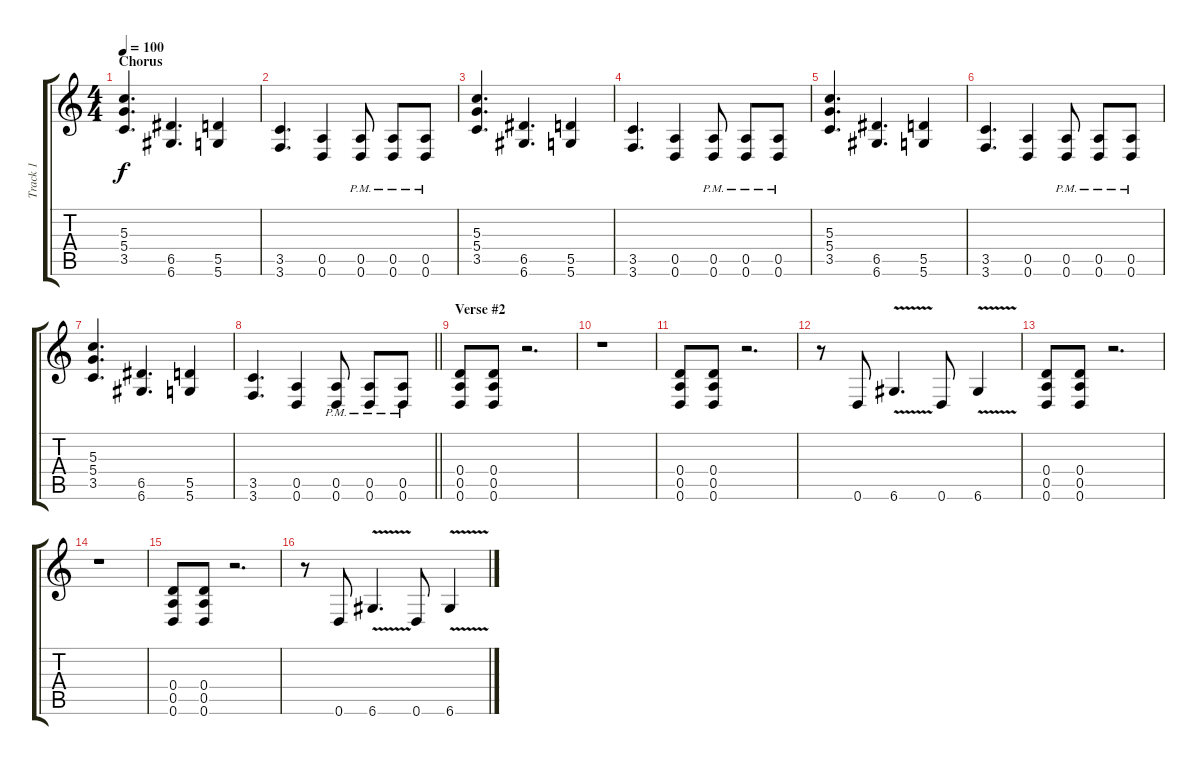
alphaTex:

\track ("Track 1" "Track 1") {instrument overdrivenguitar}
\staff {score tabs}
\tuning (E4 B3 G3 D3 A2 D2) {hide}
\ts (4 4)
\section ("" "Chorus")
\tempo 100
\clef g2
\ks c
(5.3 5.4 3.5).4{d dy f} (6.5 6.6).4{d} (5.5 5.6).4 |
(3.5 3.6).4{d} (0.5 0.6).4 (0.5{pm} 0.6{pm}).8 (0.5{pm} 0.6{pm}).8 (0.5{pm} 0.6{pm}).8 |
(5.3 5.4 3.5).4{d} (6.5 6.6).4{d} (5.5 5.6).4 |
(3.5 3.6).4{d} (0.5 0.6).4 (0.5{pm} 0.6{pm}).8 (0.5{pm} 0.6{pm}).8 (0.5{pm} 0.6{pm}).8 |
(5.3 5.4 3.5).4{d} (6.5 6.6).4{d} (5.5 5.6).4 |
(3.5 3.6).4{d} (0.5 0.6).4 (0.5{pm} 0.6{pm}).8 (0.5{pm} 0.6{pm}).8 (0.5{pm} 0.6{pm}).8 |
(5.3 5.4 3.5).4{d} (6.5 6.6).4{d} (5.5 5.6).4 |
\barLineRight lightlight
(3.5 3.6).4{d} (0.5 0.6).4 (0.5{pm} 0.6{pm}).8 (0.5{pm} 0.6{pm}).8 (0.5{pm} 0.6{pm}).8 |
\section ("" "Verse #2")
(0.4 0.5 0.6).8 (0.4 0.5 0.6).8 r.2{d} |
r.1 |
(0.4 0.5 0.6).8 (0.4 0.5 0.6).8 r.2{d} |
r.8 0.6.8 6.6{v}.4{d} 0.6.8 6.6{v}.4 |
(0.4 0.5 0.6).8 (0.4 0.5 0.6).8 r.2{d} |
r.1 |
(0.4 0.5 0.6).8 (0.4 0.5 0.6).8 r.2{d} |
r.8 0.6.8 6.6{v}.4{d} 0.6.8 6.6{v}.4
